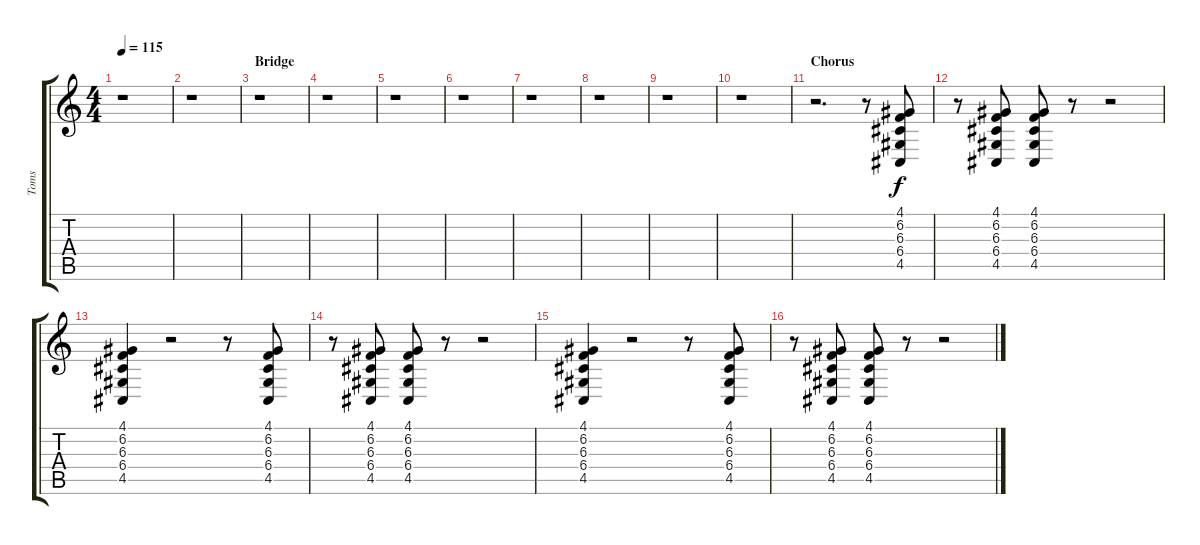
\track ("Toms" "Toms") {instrument taikodrum}
\staff {score tabs}
\tuning (E4 B3 G3 D3 A2 E2) {hide}
\ts (4 4)
\tempo 115
\clef g2
\ks c
r.1{dy f} |
r.1 |
\section ("" "Bridge")
r.1 |
r.1 |
r.1 |
r.1 |
r.1 |
r.1 |
r.1 |
r.1 |
\section ("" "Chorus")
r.2{d} r.8 (4.1 6.2 6.3 6.4 4.5).8 |
r.8 (4.1 6.2 6.3 6.4 4.5).8 (4.1 6.2 6.3 6.4 4.5).8 r.8 r.2 |
(4.1 6.2 6.3 6.4 4.5).4 r.2 r.8 (4.1 6.2 6.3 6.4 4.5).8 |
r.8 (4.1 6.2 6.3 6.4 4.5).8 (4.1 6.2 6.3 6.4 4.5).8 r.8 r.2 |
(4.1 6.2 6.3 6.4 4.5).4 r.2 r.8 (4.1 6.2 6.3 6.4 4.5).8 |
r.8 (4.1 6.2 6.3 6.4 4.5).8 (4.1 6.2 6.3 6.4 4.5).8 r.8 r.2
